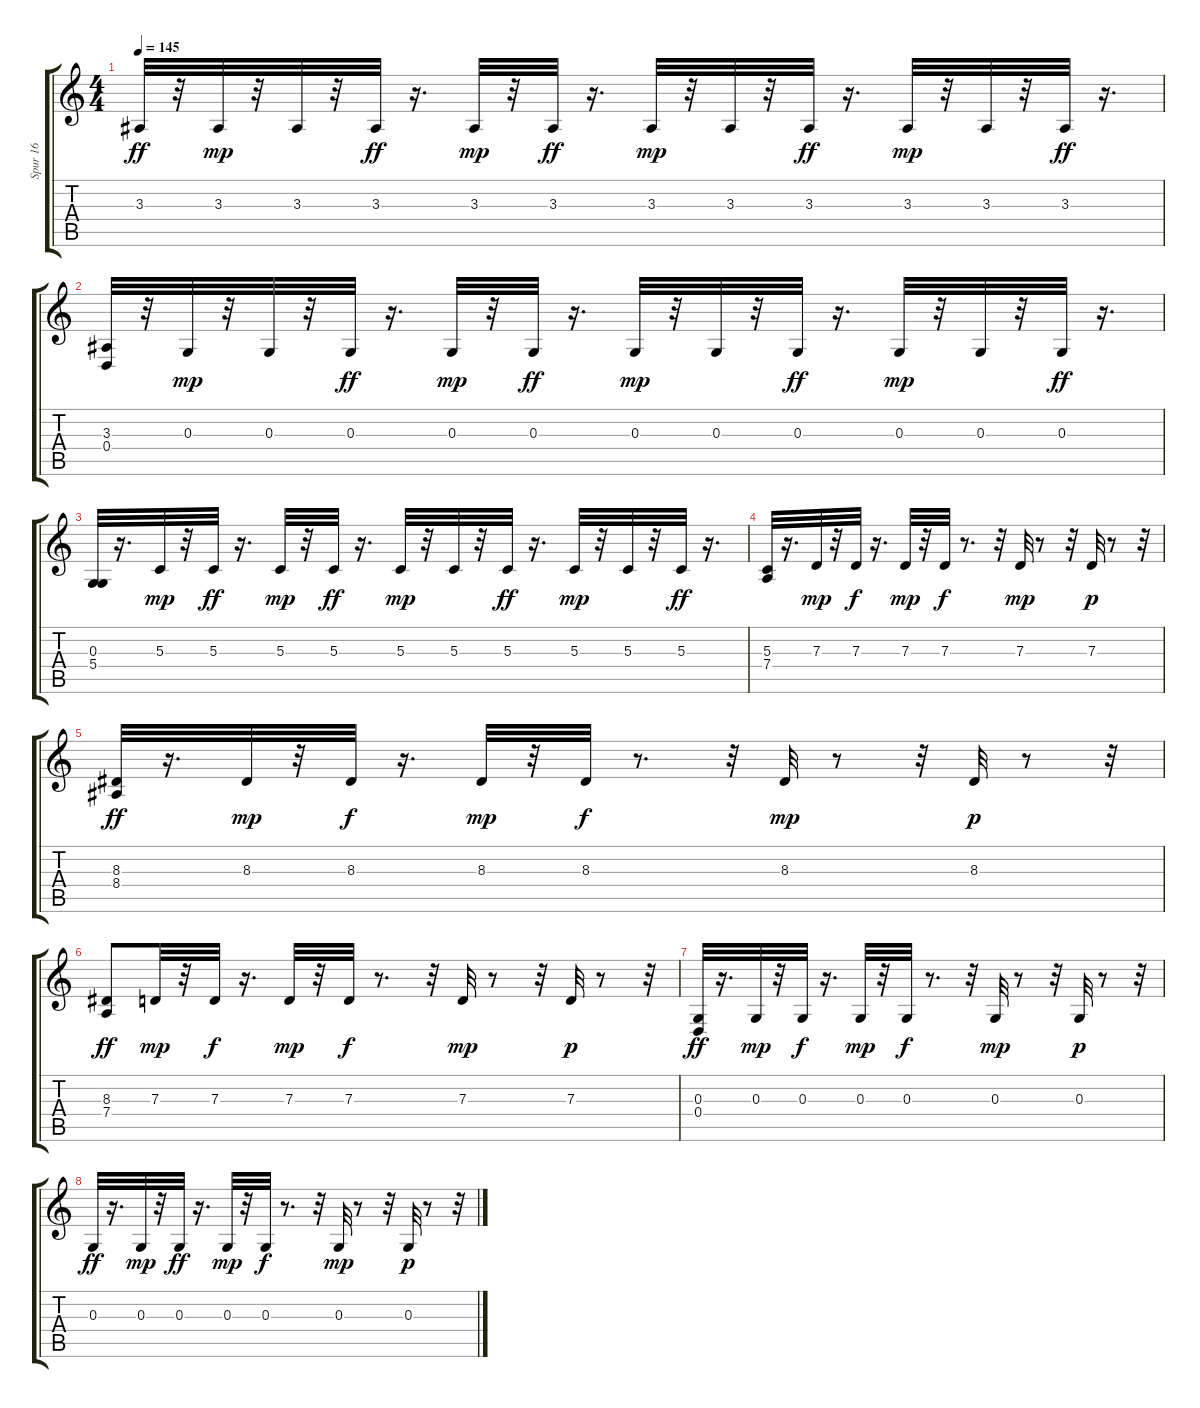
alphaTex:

\track ("Spur 16" "Spur 16") {instrument lead8bassandlead}
\staff {score tabs}
\tuning (E4 B3 G3 D3 A2 E2) {hide}
\ts (4 4)
\tempo 145
\clef g2
\ks c
3.3.32{dy ff balance 2} r.32 3.3.32{dy mp} r.32 3.3.32{balance 10} r.32 3.3.32{dy ff balance 2} r.16{d} 3.3.32{dy mp balance 10} r.32 3.3.32{dy ff balance 2} r.16{d} 3.3.32{dy mp balance 10} r.32 3.3.32{balance 16} r.32 3.3.32{dy ff balance 1} r.16{d} 3.3.32{dy mp balance 10} r.32 3.3.32{balance 14} r.32 3.3.32{dy ff balance 15} r.16{d} |
(3.3 0.4).32{balance 10} r.32 0.3.32{dy mp} r.32 0.3.32{balance 2} r.32 0.3.32{dy ff balance 8} r.16{d} 0.3.32{dy mp balance 10} r.32 0.3.32{dy ff balance 5} r.16{d} 0.3.32{dy mp balance 10} r.32 0.3.32{balance 14} r.32 0.3.32{dy ff balance 2} r.16{d} 0.3.32{dy mp balance 10} r.32 0.3.32{balance 2} r.32 0.3.32{dy ff balance 1} r.16{d} |
(0.3 5.4).32{balance 2} r.16{d} 5.3.32{dy mp balance 10} r.32 5.3.32{dy ff balance 2} r.16{d} 5.3.32{dy mp balance 10} r.32 5.3.32{dy ff balance 2} r.16{d} 5.3.32{dy mp balance 6} r.32 5.3.32{balance 14} r.32 5.3.32{dy ff balance 0} r.16{d} 5.3.32{dy mp balance 10} r.32 5.3.32{balance 14} r.32 5.3.32{dy ff balance 15} r.16{d} |
(5.3 7.4).32{balance 2} r.16{d} 7.3.32{dy mp balance 10} r.32 7.3.32{dy f balance 2} r.16{d} 7.3.32{dy mp balance 10} r.32 7.3.32{dy f balance 2} r.8{d} r.32 7.3.32{dy mp balance 10} r.8 r.32 7.3.32{dy p balance 15} r.8 r.32 |
(8.3 8.4).32{dy ff balance 2} r.16{d} 8.3.32{dy mp balance 10} r.32 8.3.32{dy f balance 2} r.16{d} 8.3.32{dy mp balance 10} r.32 8.3.32{dy f balance 2} r.8{d} r.32 8.3.32{dy mp balance 10} r.8 r.32 8.3.32{dy p balance 15} r.8 r.32 |
(8.3 7.4).8{dy ff balance 2} 7.3.32{dy mp balance 10} r.32 7.3.32{dy f balance 2} r.16{d} 7.3.32{dy mp balance 10} r.32 7.3.32{dy f balance 2} r.8{d} r.32 7.3.32{dy mp balance 10} r.8 r.32 7.3.32{dy p balance 15} r.8 r.32 |
(0.3 0.4).32{dy ff balance 2} r.16{d} 0.3.32{dy mp balance 10} r.32 0.3.32{dy f balance 2} r.16{d} 0.3.32{dy mp balance 10} r.32 0.3.32{dy f balance 2} r.8{d} r.32 0.3.32{dy mp balance 10} r.8 r.32 0.3.32{dy p balance 15} r.8 r.32 |
0.3.32{dy ff balance 2} r.16{d} 0.3.32{dy mp balance 10} r.32 0.3.32{dy ff balance 2} r.16{d} 0.3.32{dy mp balance 10} r.32 0.3.32{dy f balance 2} r.8{d} r.32 0.3.32{dy mp balance 10} r.8 r.32 0.3.32{dy p balance 15} r.8 r.32
